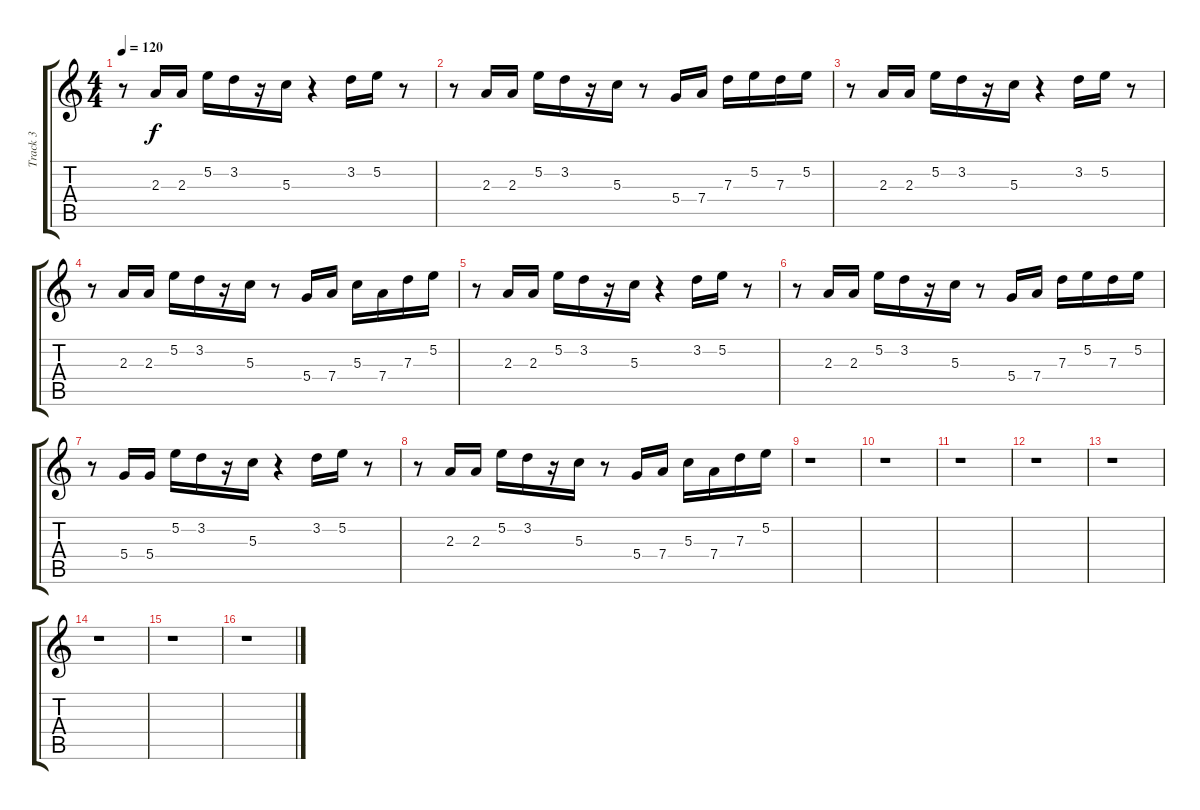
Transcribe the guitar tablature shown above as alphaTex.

\track ("Track 3" "Track 3") {instrument electricguitarmuted}
\staff {score tabs}
\tuning (E4 B3 G3 D3 A2 E2) {hide}
\ts (4 4)
\tempo 120
\clef g2
\ks c
r.8{dy f} 2.3.16 2.3.16 5.2.16 3.2.16 r.16 5.3.16 r.4 3.2.16 5.2.16 r.8 |
r.8 2.3.16 2.3.16 5.2.16 3.2.16 r.16 5.3.16 r.8 5.4.16 7.4.16 7.3.16 5.2.16 7.3.16 5.2.16 |
r.8 2.3.16 2.3.16 5.2.16 3.2.16 r.16 5.3.16 r.4 3.2.16 5.2.16 r.8 |
r.8 2.3.16 2.3.16 5.2.16 3.2.16 r.16 5.3.16 r.8 5.4.16 7.4.16 5.3.16 7.4.16 7.3.16 5.2.16 |
r.8 2.3.16 2.3.16 5.2.16 3.2.16 r.16 5.3.16 r.4 3.2.16 5.2.16 r.8 |
r.8 2.3.16 2.3.16 5.2.16 3.2.16 r.16 5.3.16 r.8 5.4.16 7.4.16 7.3.16 5.2.16 7.3.16 5.2.16 |
r.8 5.4.16 5.4.16 5.2.16 3.2.16 r.16 5.3.16 r.4 3.2.16 5.2.16 r.8 |
r.8 2.3.16 2.3.16 5.2.16 3.2.16 r.16 5.3.16 r.8 5.4.16 7.4.16 5.3.16 7.4.16 7.3.16 5.2.16 |
r.1 |
r.1 |
r.1 |
r.1 |
r.1 |
r.1 |
r.1 |
r.1
